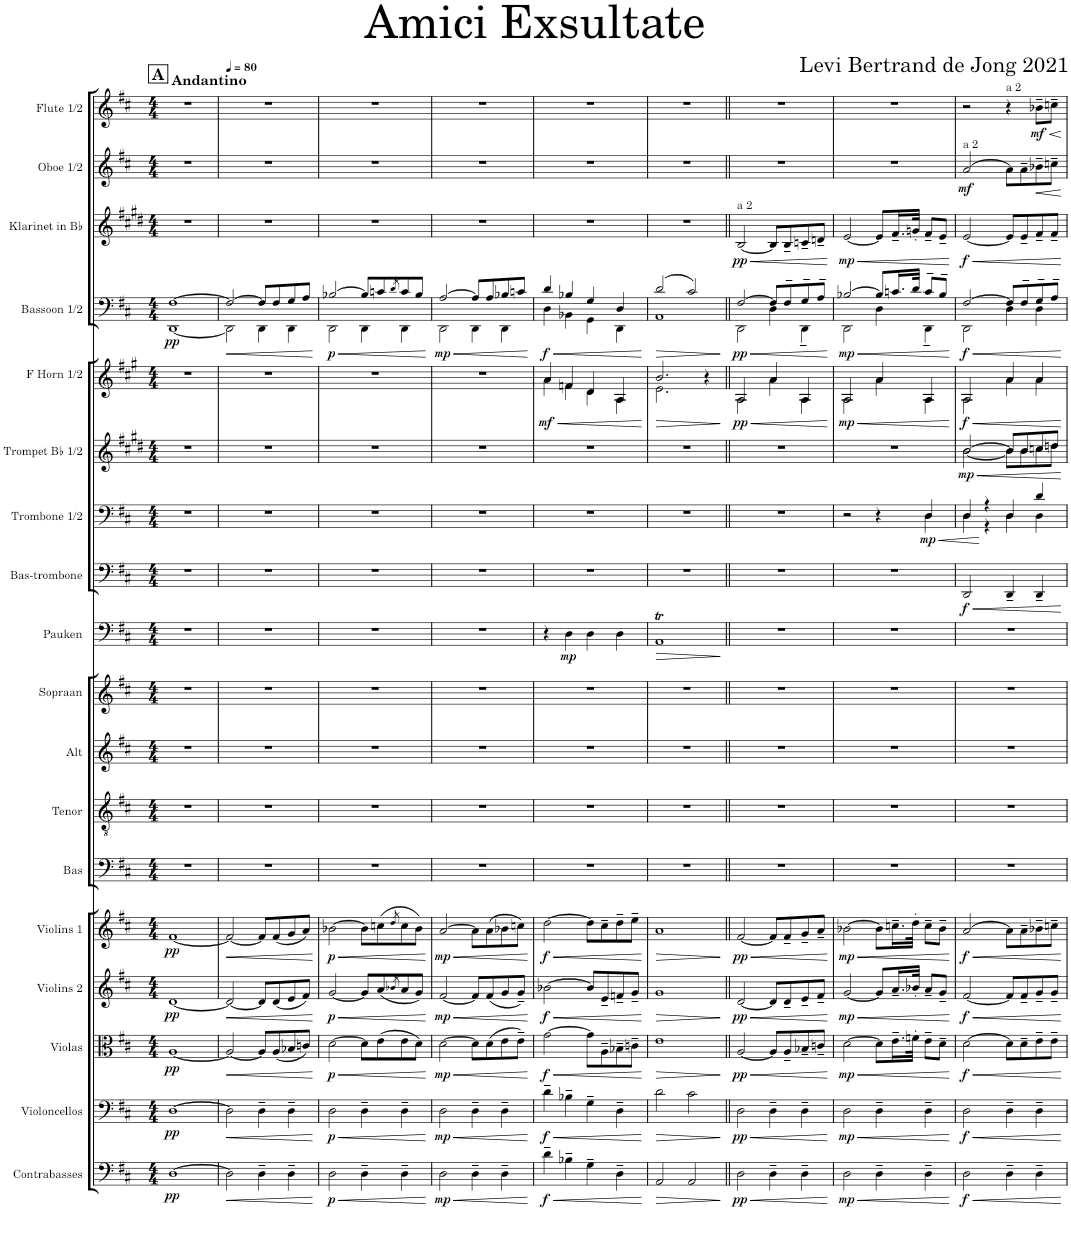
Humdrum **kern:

**kern	**dynam	**kern	**dynam	**kern	**dynam	**kern	**dynam	**kern	**dynam	**kern	**kern	**kern	**kern	**kern	**dynam	**kern	**dynam	**kern	**dynam	**kern	**dynam	**kern	**dynam	**kern	**dynam	**kern	**dynam	**kern	**dynam	**kern	**dynam
*part18	*part18	*part17	*part17	*part16	*part16	*part15	*part15	*part14	*part14	*part13	*part12	*part11	*part10	*part9	*part9	*part8	*part8	*part7	*part7	*part6	*part6	*part5	*part5	*part4	*part4	*part3	*part3	*part2	*part2	*part1	*part1
*staff18	*staff18	*staff17	*staff17	*staff16	*staff16	*staff15	*staff15	*staff14	*staff14	*staff13	*staff12	*staff11	*staff10	*staff9	*staff9	*staff8	*staff8	*staff7	*staff7	*staff6	*staff6	*staff5	*staff5	*staff4	*staff4	*staff3	*staff3	*staff2	*staff2	*staff1	*staff1
*I"Contrabasses	*	*I"Violoncellos	*	*I"Violas	*	*I"Violins 2	*	*I"Violins 1	*	*I"Bas	*I"Tenor	*I"Alt	*I"Sopraan	*I"Pauken	*	*I"Bas-trombone	*	*I"Trombone 1/2	*	*I"Trompet Bb 1/2	*	*I"F Horn 1/2	*	*I"Bassoon 1/2	*	*I"Klarinet in Bb	*	*I"Oboe 1/2	*	*I"Flute 1/2	*
*I'Cb	*	*I'Vc	*	*I'Va	*	*I'V2	*	*I'V1	*	*I'B	*I'T.	*I'A.	*I'S	*I'Pk	*	*I'Bs. Tbn.	*	*I'Tbn. 1/2	*	*	*	*I'F Hn.  1/2	*	*I'Bsn. 1/2	*	*	*	*I'Ob. 1/2	*	*I'Fl 1/2	*
*clefF4	*	*clefF4	*	*clefC3	*	*clefG2	*	*clefG2	*	*clefF4	*clefGv2	*clefG2	*clefG2	*clefF4	*	*clefF4	*	*clefF4	*	*clefG2	*	*clefG2	*	*clefF4	*	*clefG2	*	*clefG2	*	*clefG2	*
*Trd7c12	*	*	*	*	*	*	*	*	*	*	*	*	*	*	*	*	*	*	*	*Trd1c2	*	*Trd4c7	*	*	*	*Trd1c2	*	*	*	*	*
*k[f#c#]	*	*k[f#c#]	*	*k[f#c#]	*	*k[f#c#]	*	*k[f#c#]	*	*k[f#c#]	*k[f#c#]	*k[f#c#]	*k[f#c#]	*k[f#c#]	*	*k[f#c#]	*	*k[f#c#]	*	*k[f#c#g#d#]	*	*k[f#c#g#]	*	*k[f#c#]	*	*k[f#c#g#d#]	*	*k[f#c#]	*	*k[f#c#]	*
*M4/4	*	*M4/4	*	*M4/4	*	*M4/4	*	*M4/4	*	*M4/4	*M4/4	*M4/4	*M4/4	*M4/4	*	*M4/4	*	*M4/4	*	*M4/4	*	*M4/4	*	*M4/4	*	*M4/4	*	*M4/4	*	*M4/4	*
!!LO:REH:place=s1:a:B:cj:fs=14:t=A
=1	=1	=1	=1	=1	=1	=1	=1	=1	=1	=1	=1	=1	=1	=1	=1	=1	=1	=1	=1	=1	=1	=1	=1	=1	=1	=1	=1	=1	=1	=1	=1
*	*	*	*	*	*	*	*	*	*	*	*	*	*	*	*	*	*	*	*	*	*	*	*	*^	*	*	*	*	*	*	*
!	!	!	!	!	!	!	!	!	!	!	!	!	!	!	!	!	!	!	!	!	!	!	!	!	!	!	!	!	!	!	!LO:TX:a:B:t=Andantino	!
!	!LO:DY:b	!	!LO:DY:b	!	!LO:DY:b	!	!LO:DY:b	!	!LO:DY:b	!	!	!	!	!	!	!	!	!	!	!	!	!	!	!	!	!LO:DY:b	!	!	!	!	!	!
[1D	pp	[1D	pp	[1A	pp	[1d	pp	[1f#	pp	1r	1r	1r	1r	1r	.	1r	.	1r	.	1r	.	1r	.	[1F#	[1DD	pp	1r	.	1r	.	1r	.
=2	=2	=2	=2	=2	=2	=2	=2	=2	=2	=2	=2	=2	=2	=2	=2	=2	=2	=2	=2	=2	=2	=2	=2	=2	=2	=2	=2	=2	=2	=2	=2	=2
*	*	*	*	*	*	*	*	*	*	*	*	*	*	*	*	*	*	*	*	*	*	*	*	*	*	*	*	*	*	*	*MM80	*
!	!LO:HP:b	!	!LO:HP:b	!	!LO:HP:b	!	!LO:HP:b	!	!LO:HP:b	!	!	!	!	!	!	!	!	!	!	!	!	!	!	!	!	!LO:HP:b	!	!	!	!	!	!
2D\]	<	2D\]	<	2A/_	<	2d/_	<	2f#/_	<	1r	1r	1r	1r	1r	.	1r	.	1r	.	1r	.	1r	.	2F#/_	2DD\]	<	1r	.	1r	.	1r	.
4D~\	.	4D~\	.	8A/L]	.	8d/L]	.	8f#/L]	.	.	.	.	.	.	.	.	.	.	.	.	.	.	.	8F#/L]	4DD\	.	.	.	.	.	.	.
.	.	.	.	(<8A/	.	(<8d/	.	(<8f#/	.	.	.	.	.	.	.	.	.	.	.	.	.	.	.	8F#/	.	.	.	.	.	.	.	.
4D~\	.	4D~\	.	8B-X/	.	8e/	.	8g/	.	.	.	.	.	.	.	.	.	.	.	.	.	.	.	8G/	4DD\	.	.	.	.	.	.	.
.	.	.	.	8cn/J)	.	8f#/J)	.	8a/J)	.	.	.	.	.	.	.	.	.	.	.	.	.	.	.	8A/J	.	.	.	.	.	.	.	.
*	*	*	*	*	*	*	*	*	*	*	*	*	*	*	*	*	*	*	*	*	*	*	*	*v	*v	*	*	*	*	*	*	*
.	[	.	[	.	[	.	[	.	[	.	.	.	.	.	.	.	.	.	.	.	.	.	.	.	[	.	.	.	.	.	.
=3	=3	=3	=3	=3	=3	=3	=3	=3	=3	=3	=3	=3	=3	=3	=3	=3	=3	=3	=3	=3	=3	=3	=3	=3	=3	=3	=3	=3	=3	=3	=3
!	!LO:HP:b	!	!LO:HP:b	!	!LO:HP:b	!	!LO:HP:b	!	!LO:HP:b	!	!	!	!	!	!	!	!	!	!	!	!	!	!	!	!LO:HP:b	!	!	!	!	!	!
*	*	*	*	*	*	*	*	*	*	*	*	*	*	*	*	*	*	*	*	*	*	*	*	*^	*	*	*	*	*	*	*
!	!LO:DY:n=1:b	!	!LO:DY:n=1:b	!	!LO:DY:n=1:b	!	!LO:DY:n=1:b	!	!LO:DY:n=1:b	!	!	!	!	!	!	!	!	!	!	!	!	!	!	!	!	!LO:DY:n=1:b	!	!	!	!	!	!
2D\	< p	2D\	< p	[2d\	< p	[2g/	< p	[2b-X\	< p	1r	1r	1r	1r	1r	.	1r	.	1r	.	1r	.	1r	.	[2B-X/	2DD\	< p	1r	.	1r	.	1r	.
4D~\	.	4D~\	.	8d\L]	.	8g/L]	.	8b-\L]	.	.	.	.	.	.	.	.	.	.	.	.	.	.	.	8B-/L]	4DD\	.	.	.	.	.	.	.
.	.	.	.	(>8e\	.	(<8a/	.	(>8ccn\	.	.	.	.	.	.	.	.	.	.	.	.	.	.	.	8cn/	.	.	.	.	.	.	.	.
.	.	.	.	.	.	8qb-X/	.	8qdd/	.	.	.	.	.	.	.	.	.	.	.	.	.	.	.	8qd/	.	.	.	.	.	.	.	.
4D~\	.	4D~\	.	8e\	.	8a/	.	8cc\	.	.	.	.	.	.	.	.	.	.	.	.	.	.	.	8c/	4DD\	.	.	.	.	.	.	.
.	.	.	.	8d\J)	.	8g/J)	.	8b-\J)	.	.	.	.	.	.	.	.	.	.	.	.	.	.	.	8B-/J	.	.	.	.	.	.	.	.
*	*	*	*	*	*	*	*	*	*	*	*	*	*	*	*	*	*	*	*	*	*	*	*	*v	*v	*	*	*	*	*	*	*
.	[	.	[	.	[	.	[	.	[	.	.	.	.	.	.	.	.	.	.	.	.	.	.	.	[	.	.	.	.	.	.
=4	=4	=4	=4	=4	=4	=4	=4	=4	=4	=4	=4	=4	=4	=4	=4	=4	=4	=4	=4	=4	=4	=4	=4	=4	=4	=4	=4	=4	=4	=4	=4
!	!LO:HP:b	!	!LO:HP:b	!	!LO:HP:b	!	!LO:HP:b	!	!LO:HP:b	!	!	!	!	!	!	!	!	!	!	!	!	!	!	!	!LO:HP:b	!	!	!	!	!	!
*	*	*	*	*	*	*	*	*	*	*	*	*	*	*	*	*	*	*	*	*	*	*	*	*^	*	*	*	*	*	*	*
!	!LO:DY:n=1:b	!	!LO:DY:n=1:b	!	!LO:DY:n=1:b	!	!LO:DY:n=1:b	!	!LO:DY:n=1:b	!	!	!	!	!	!	!	!	!	!	!	!	!	!	!	!	!LO:DY:n=1:b	!	!	!	!	!	!
2D\	< mp	2D\	< mp	[2d\	< mp	[2f#/	< mp	[2a/	< mp	1r	1r	1r	1r	1r	.	1r	.	1r	.	1r	.	1r	.	[2A/	2DD\	< mp	1r	.	1r	.	1r	.
4D~\	.	4D~\	.	8d\L]	.	8f#/L]	.	8a\L]	.	.	.	.	.	.	.	.	.	.	.	.	.	.	.	8A/L]	4DD\	.	.	.	.	.	.	.
.	.	.	.	(>8d\	.	(<8f#/	.	(>8a\	.	.	.	.	.	.	.	.	.	.	.	.	.	.	.	8A/	.	.	.	.	.	.	.	.
4D~\	.	4D~\	.	8e\	.	8g/	.	8b-X\	.	.	.	.	.	.	.	.	.	.	.	.	.	.	.	8B-X/	4DD\	.	.	.	.	.	.	.
.	.	.	.	8e~\J)	.	8g~/J)	.	8ccn\J)	.	.	.	.	.	.	.	.	.	.	.	.	.	.	.	8cn/J	.	.	.	.	.	.	.	.
*	*	*	*	*	*	*	*	*	*	*	*	*	*	*	*	*	*	*	*	*	*	*	*	*v	*v	*	*	*	*	*	*	*
.	[	.	[	.	[	.	[	.	[	.	.	.	.	.	.	.	.	.	.	.	.	.	.	.	[	.	.	.	.	.	.
=5	=5	=5	=5	=5	=5	=5	=5	=5	=5	=5	=5	=5	=5	=5	=5	=5	=5	=5	=5	=5	=5	=5	=5	=5	=5	=5	=5	=5	=5	=5	=5
!	!LO:HP:b	!	!LO:HP:b	!	!LO:HP:b	!	!LO:HP:b	!	!LO:HP:b	!	!	!	!	!	!	!	!	!	!	!	!	!	!LO:HP:b	!	!LO:HP:b	!	!	!	!	!	!
*	*	*	*	*	*	*	*	*	*	*	*	*	*	*	*	*	*	*	*	*	*	*^	*	*^	*	*	*	*	*	*	*
!	!LO:DY:n=1:b	!	!LO:DY:n=1:b	!	!LO:DY:n=1:b	!	!LO:DY:n=1:b	!	!LO:DY:n=1:b	!	!	!	!	!	!	!	!	!	!	!	!	!	!	!LO:DY:n=1:b	!	!	!LO:DY:n=1:b	!	!	!	!	!	!
4d~\	< f	4d~\	< f	[2g\	< f	[2b-X\	< f	[2dd\	< f	1r	1r	1r	1r	4r	.	1r	.	1r	.	1r	.	4a/	4a\	< mf	4d/	4D\	< f	1r	.	1r	.	1r	.
!	!	!	!	!	!	!	!	!	!	!	!	!	!	!	!LO:DY:b	!	!	!	!	!	!	!	!	!	!	!	!	!	!	!	!	!	!
4B-X~\	.	4B-X~\	.	.	.	.	.	.	.	.	.	.	.	4D\	mp	.	.	.	.	.	.	4fn/	4f\	.	4B-X/	4BB-X\	.	.	.	.	.	.	.
4G~\	.	4G~\	.	8g\L]	.	8b-/L]	.	8dd\L]	.	.	.	.	.	4D\	.	.	.	.	.	.	.	4d/	4d\	.	4G/	4GG\	.	.	.	.	.	.	.
.	.	.	.	8A~\	.	8e~/	.	8cc#~\	.	.	.	.	.	.	.	.	.	.	.	.	.	.	.	.	.	.	.	.	.	.	.	.	.
4D~\	.	4D~\	.	8B-X~\	.	8fn~/	.	8dd~\	.	.	.	.	.	4D\	.	.	.	.	.	.	.	4A/	4A\	.	4D/	4DD\	.	.	.	.	.	.	.
.	.	.	.	8cn~\J	.	8g~/J	.	8ee~\J	.	.	.	.	.	.	.	.	.	.	.	.	.	.	.	.	.	.	.	.	.	.	.	.	.
*	*	*	*	*	*	*	*	*	*	*	*	*	*	*	*	*	*	*	*	*	*	*v	*v	*	*	*	*	*	*	*	*	*	*
*	*	*	*	*	*	*	*	*	*	*	*	*	*	*	*	*	*	*	*	*	*	*	*	*v	*v	*	*	*	*	*	*	*
.	[	.	[	.	[	.	[	.	[	.	.	.	.	.	.	.	.	.	.	.	.	.	[	.	[	.	.	.	.	.	.
=6	=6	=6	=6	=6	=6	=6	=6	=6	=6	=6	=6	=6	=6	=6	=6	=6	=6	=6	=6	=6	=6	=6	=6	=6	=6	=6	=6	=6	=6	=6	=6
!	!LO:HP:b	!	!LO:HP:b	!	!LO:HP:b	!	!LO:HP:b	!	!LO:HP:b	!	!	!	!	!	!LO:HP:b	!	!	!	!	!	!	!	!LO:HP:b	!	!LO:HP:b	!	!	!	!	!	!
*	*	*	*	*	*	*	*	*	*	*	*	*	*	*	*	*	*	*	*	*	*	*^	*	*^	*	*	*	*	*	*	*
2AA/	>	2d\	>	1e	>	1g	>	1a	>	1r	1r	1r	1r	1AAT	>	1r	.	1r	.	1r	.	2.b/	2.e\	>	(>2d/	1AA	>	1r	.	1r	.	1r	.
2AA/	.	2c#\	.	.	.	.	.	.	.	.	.	.	.	.	.	.	.	.	.	.	.	.	.	.	2c#/)	.	.	.	.	.	.	.	.
.	.	.	.	.	.	.	.	.	.	.	.	.	.	.	.	.	.	.	.	.	.	4r	4ryy	.	.	.	.	.	.	.	.	.	.
*	*	*	*	*	*	*	*	*	*	*	*	*	*	*	*	*	*	*	*	*	*	*v	*v	*	*	*	*	*	*	*	*	*	*
*	*	*	*	*	*	*	*	*	*	*	*	*	*	*	*	*	*	*	*	*	*	*	*	*v	*v	*	*	*	*	*	*	*
.	]	.	]	.	]	.	]	.	]	.	.	.	.	.	]	.	.	.	.	.	.	.	]	.	]	.	.	.	.	.	.
=7||	=7||	=7||	=7||	=7||	=7||	=7||	=7||	=7||	=7||	=7||	=7||	=7||	=7||	=7||	=7||	=7||	=7||	=7||	=7||	=7||	=7||	=7||	=7||	=7||	=7||	=7||	=7||	=7||	=7||	=7||	=7||
!	!	!	!	!	!	!	!	!	!	!	!	!	!	!	!	!	!	!	!	!	!	!	!	!	!	!LO:TX:a:t=a 2	!	!	!	!	!
!	!LO:HP:b	!	!LO:HP:b	!	!LO:HP:b	!	!LO:HP:b	!	!LO:HP:b	!	!	!	!	!	!	!	!	!	!	!	!	!	!LO:HP:b	!	!LO:HP:b	!	!LO:HP:b	!	!	!	!
*	*	*	*	*	*	*	*	*	*	*	*	*	*	*	*	*	*	*	*	*	*	*^	*	*^	*	*	*	*	*	*	*
!	!LO:DY:n=1:b	!	!LO:DY:n=1:b	!	!LO:DY:n=1:b	!	!LO:DY:n=1:b	!	!LO:DY:n=1:b	!	!	!	!	!	!	!	!	!	!	!	!	!	!	!LO:DY:n=1:b	!	!	!LO:DY:n=1:b	!	!LO:DY:n=1:b	!	!	!	!
2D\	< pp	2D\	< pp	[2A/	< pp	[2d/	< pp	[2f#/	< pp	1r	1r	1r	1r	1r	.	1r	.	1r	.	1r	.	2A/	2A\	< pp	[2F#/	2DD\	< pp	[2B/	< pp	1r	.	1r	.
4D~\	.	4D~\	.	8A/L]	.	8d/L]	.	8f#/L]	.	.	.	.	.	.	.	.	.	.	.	.	.	4a/	4a\	.	8F#/L]	4D\	.	8B/L]	.	.	.	.	.
.	.	.	.	8A~/	.	8d~/	.	8f#~/	.	.	.	.	.	.	.	.	.	.	.	.	.	.	.	.	8F#~/	.	.	8B~/	.	.	.	.	.
4D~\	.	4D~\	.	8B-X~/	.	8e~/	.	8g~/	.	.	.	.	.	.	.	.	.	.	.	.	.	4A/	4A\	.	8G~/	4DD~\	.	8cn~/	.	.	.	.	.
.	.	.	.	8cn~/J	.	8f#~/J	.	8a~/J	.	.	.	.	.	.	.	.	.	.	.	.	.	.	.	.	8A~/J	.	.	8dn~/J	.	.	.	.	.
*	*	*	*	*	*	*	*	*	*	*	*	*	*	*	*	*	*	*	*	*	*	*v	*v	*	*	*	*	*	*	*	*	*	*
*	*	*	*	*	*	*	*	*	*	*	*	*	*	*	*	*	*	*	*	*	*	*	*	*v	*v	*	*	*	*	*	*	*
.	[	.	[	.	[	.	[	.	[	.	.	.	.	.	.	.	.	.	.	.	.	.	[	.	[	.	[	.	.	.	.
=8	=8	=8	=8	=8	=8	=8	=8	=8	=8	=8	=8	=8	=8	=8	=8	=8	=8	=8	=8	=8	=8	=8	=8	=8	=8	=8	=8	=8	=8	=8	=8
!	!LO:HP:b	!	!LO:HP:b	!	!LO:HP:b	!	!LO:HP:b	!	!LO:HP:b	!	!	!	!	!	!	!	!	!	!	!	!	!	!LO:HP:b	!	!LO:HP:b	!	!LO:HP:b	!	!	!	!
*	*	*	*	*	*	*	*	*	*	*	*	*	*	*	*	*	*	*^	*	*	*	*^	*	*^	*	*	*	*	*	*	*
!	!LO:DY:n=1:b	!	!LO:DY:n=1:b	!	!LO:DY:n=1:b	!	!LO:DY:n=1:b	!	!LO:DY:n=1:b	!	!	!	!	!	!	!	!	!	!	!	!	!	!	!	!LO:DY:n=1:b	!	!	!LO:DY:n=1:b	!	!LO:DY:n=1:b	!	!	!	!
2D\	< mp	2D\	< mp	[2d\	< mp	[2g/	< mp	[2b-X\	< mp	1r	1r	1r	1r	1r	.	1r	.	2r	2.ryy	.	1r	.	2A/	2A\	< mp	[2B-X/	2DD\	< mp	[2e/	< mp	1r	.	1r	.
4D~\	.	4D~\	.	8d\L]	.	8g/L]	.	8b-\L]	.	.	.	.	.	.	.	.	.	4r	.	.	.	.	4a/	4a\	.	8B-/L]	4D\	.	8e/L]	.	.	.	.	.
.	.	.	.	16.e~\L	.	16.a~/L	.	16.ccn~\L	.	.	.	.	.	.	.	.	.	.	.	.	.	.	.	.	.	16.cn/L	.	.	16.f#~/L	.	.	.	.	.
.	.	.	.	32fn'\JJk	.	32b-X'/JJk	.	32dd'\JJk	.	.	.	.	.	.	.	.	.	.	.	.	.	.	.	.	.	32d/JJk	.	.	32gn'/JJk	.	.	.	.	.
!	!	!	!	!	!	!	!	!	!	!	!	!	!	!	!	!	!	!	!	!LO:HP:b	!	!	!	!	!	!	!	!	!	!	!	!	!	!
!	!	!	!	!	!	!	!	!	!	!	!	!	!	!	!	!	!	!	!	!LO:DY:n=1:b	!	!	!	!	!	!	!	!	!	!	!	!	!	!
4D~\	.	4D~\	.	8e~\L	.	8a~/L	.	8cc~\L	.	.	.	.	.	.	.	.	.	4D/	4D\	< mp	.	.	4A/	4A\	.	8c~/L	4DD~\	.	8f#~/L	.	.	.	.	.
.	.	.	.	8d~\J	.	8g~/J	.	8b-~\J	.	.	.	.	.	.	.	.	.	.	.	.	.	.	.	.	.	8B-~/J	.	.	8e~/J	.	.	.	.	.
*	*	*	*	*	*	*	*	*	*	*	*	*	*	*	*	*	*	*	*	*	*	*	*v	*v	*	*	*	*	*	*	*	*	*	*
*	*	*	*	*	*	*	*	*	*	*	*	*	*	*	*	*	*	*v	*v	*	*	*	*	*	*v	*v	*	*	*	*	*	*	*
.	[	.	[	.	[	.	[	.	[	.	.	.	.	.	.	.	.	.	.	.	.	.	[	.	[	.	[	.	.	.	.
=9	=9	=9	=9	=9	=9	=9	=9	=9	=9	=9	=9	=9	=9	=9	=9	=9	=9	=9	=9	=9	=9	=9	=9	=9	=9	=9	=9	=9	=9	=9	=9
!	!	!	!	!	!	!	!	!	!	!	!	!	!	!	!	!	!	!	!	!	!	!	!	!	!	!	!	!LO:TX:a:t=a 2	!	!	!
!	!LO:HP:b	!	!LO:HP:b	!	!LO:HP:b	!	!LO:HP:b	!	!LO:HP:b	!	!	!	!	!	!	!	!LO:HP:b	!	!	!	!LO:HP:b	!	!LO:HP:b	!	!LO:HP:b	!	!LO:HP:b	!	!	!	!
*	*	*	*	*	*	*	*	*	*	*	*	*	*	*	*	*	*	*^	*	*^	*	*^	*	*^	*	*	*	*	*	*	*
!	!LO:DY:n=1:b	!	!LO:DY:n=1:b	!	!LO:DY:n=1:b	!	!LO:DY:n=1:b	!	!LO:DY:n=1:b	!	!	!	!	!	!	!	!LO:DY:n=1:b	!	!	!	!	!	!LO:DY:n=1:b	!	!	!LO:DY:n=1:b	!	!	!LO:DY:n=1:b	!	!LO:DY:n=1:b	!	!LO:DY:b	!	!
2D\	< f	2D\	< f	[2d\	< f	[2f#/	< f	[2a/	< f	1r	1r	1r	1r	1r	.	2DD/	< f	4D/	4D\	.	[2b/	[2b\	< mp	2A/	2A\	< f	[2F#/	2DD\	< f	[2e/	< f	[2a/	mf	2r	.
.	.	.	.	.	.	.	.	.	.	.	.	.	.	.	.	.	.	4r	4r	[	.	.	.	.	.	.	.	.	.	.	.	.	.	.	.
!	!	!	!	!	!	!	!	!	!	!	!	!	!	!	!	!	!	!	!	!	!	!	!	!	!	!	!	!	!	!	!	!	!	!LO:TX:a:t=a 2	!
4D~\	.	4D~\	.	8d\L]	.	8f#/L]	.	8a\L]	.	.	.	.	.	.	.	4DD~/	.	4D/	4D\	.	8b/L]	8b\L]	.	4a/	4a\	.	8F#/L]	4D\	.	8e/L]	.	8a\L]	.	4r	.
.	.	.	.	8d~\	.	8f#~/	.	8a~\	.	.	.	.	.	.	.	.	.	.	.	.	8b/	8b\	.	.	.	.	8F#~/	.	.	8e~/	.	8a~\	.	.	.
!	!	!	!	!	!	!	!	!	!	!	!	!	!	!	!	!	!	!	!	!	!	!	!	!	!	!	!	!	!	!	!	!	!LO:HP:b	!	!LO:HP:b
!	!	!	!	!	!	!	!	!	!	!	!	!	!	!	!	!	!	!	!	!	!	!	!	!	!	!	!	!	!	!	!	!	!	!	!LO:DY:n=1:b
4D~\	.	4D~\	.	8e~\	.	8g~/	.	8b-X~\	.	.	.	.	.	.	.	4DD~/	.	4d/	4D\	.	8ccn/	8cc\	.	4a/	4a\	.	8G~/	4D\	.	8f#~/	.	8b-X~\	<	8b-X~\L	< mf
.	.	.	.	8e~\J	.	8g~/J	.	8ccn~\J	.	.	.	.	.	.	.	.	.	.	.	.	8ddn/J	8dd\J	.	.	.	.	8A~/J	.	.	8f#~/J	.	8ccn~\J	.	8ccn~\J	.
*	*	*	*	*	*	*	*	*	*	*	*	*	*	*	*	*	*	*v	*v	*	*	*	*	*v	*v	*	*v	*v	*	*	*	*	*	*	*
*	*	*	*	*	*	*	*	*	*	*	*	*	*	*	*	*	*	*	*	*v	*v	*	*	*	*	*	*	*	*	*	*	*
.	[	.	[	.	[	.	[	.	[	.	.	.	.	.	.	.	[	.	.	.	[	.	[	.	[	.	[	.	[	.	[
=	=	=	=	=	=	=	=	=	=	=	=	=	=	=	=	=	=	=	=	=	=	=	=	=	=	=	=	=	=	=	=
*-	*-	*-	*-	*-	*-	*-	*-	*-	*-	*-	*-	*-	*-	*-	*-	*-	*-	*-	*-	*-	*-	*-	*-	*-	*-	*-	*-	*-	*-	*-	*-
